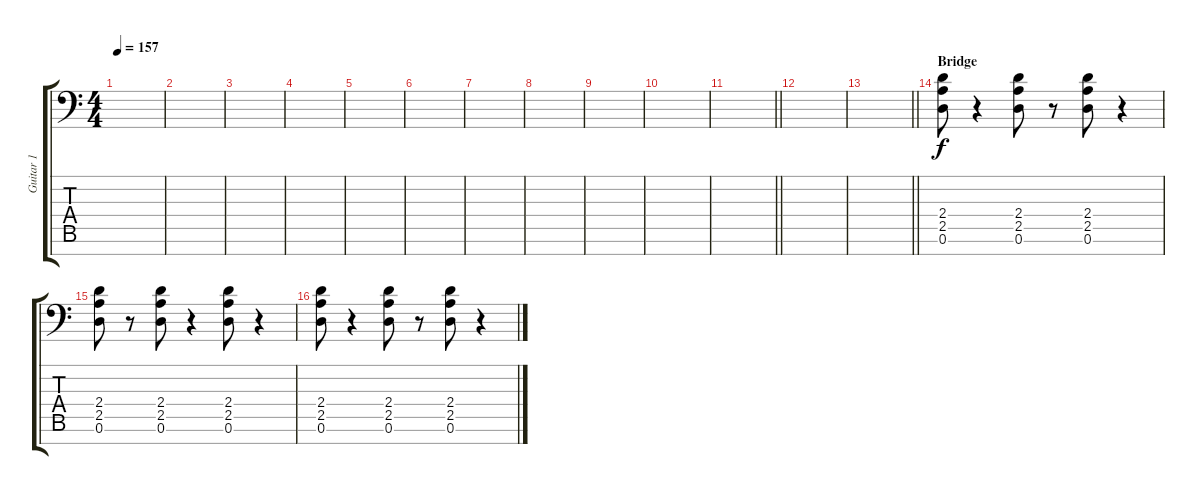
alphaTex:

\track ("Guitar 1" "Guitar 1") {instrument overdrivenguitar}
\staff {score tabs}
\tuning (D4 A3 F3 C3 G2 D2 A1) {hide}
\ts (4 4)
\tempo 157
\clef f4
\ks c
|
|
|
|
|
|
|
|
|
|
\barLineRight lightlight
|
|
\barLineRight lightlight
|
\section ("" "Bridge")
(2.4 2.5 0.6).8 r.4 (2.4 2.5 0.6).8 r.8 (2.4 2.5 0.6).8 r.4 |
(2.4 2.5 0.6).8 r.8 (2.4 2.5 0.6).8 r.4 (2.4 2.5 0.6).8 r.4 |
(2.4 2.5 0.6).8 r.4 (2.4 2.5 0.6).8 r.8 (2.4 2.5 0.6).8 r.4
